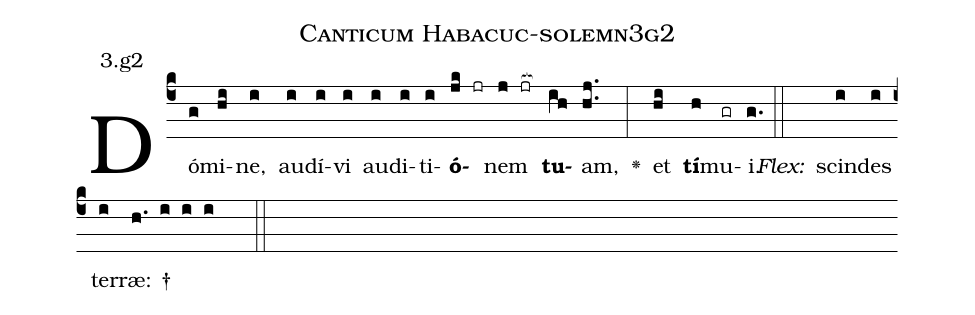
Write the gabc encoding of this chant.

name: Canticum Habacuc-solemn3g2;
annotation: 3.g2;
%%
(c4)Dó(g)mi(hi)ne,(i) au(i)dí(i)vi(i) au(i)di(i)ti(i)<b>ó</b>(jk jr)nem(j jr[ocb:1{]) <b>tu</b>(ih[ocb:0}])am,(hj..) <v>\greheightstar</v>(:) et(hi) <b>tí</b>(h)mu(gr)i.(g.) (::)
<i>Flex:</i>()  scin(i)des(i) ter(i)ræ: †(h. i i i  ::)

%E(i) u(i) o(ji) u(hi) a(h) e.(g.) (::)
